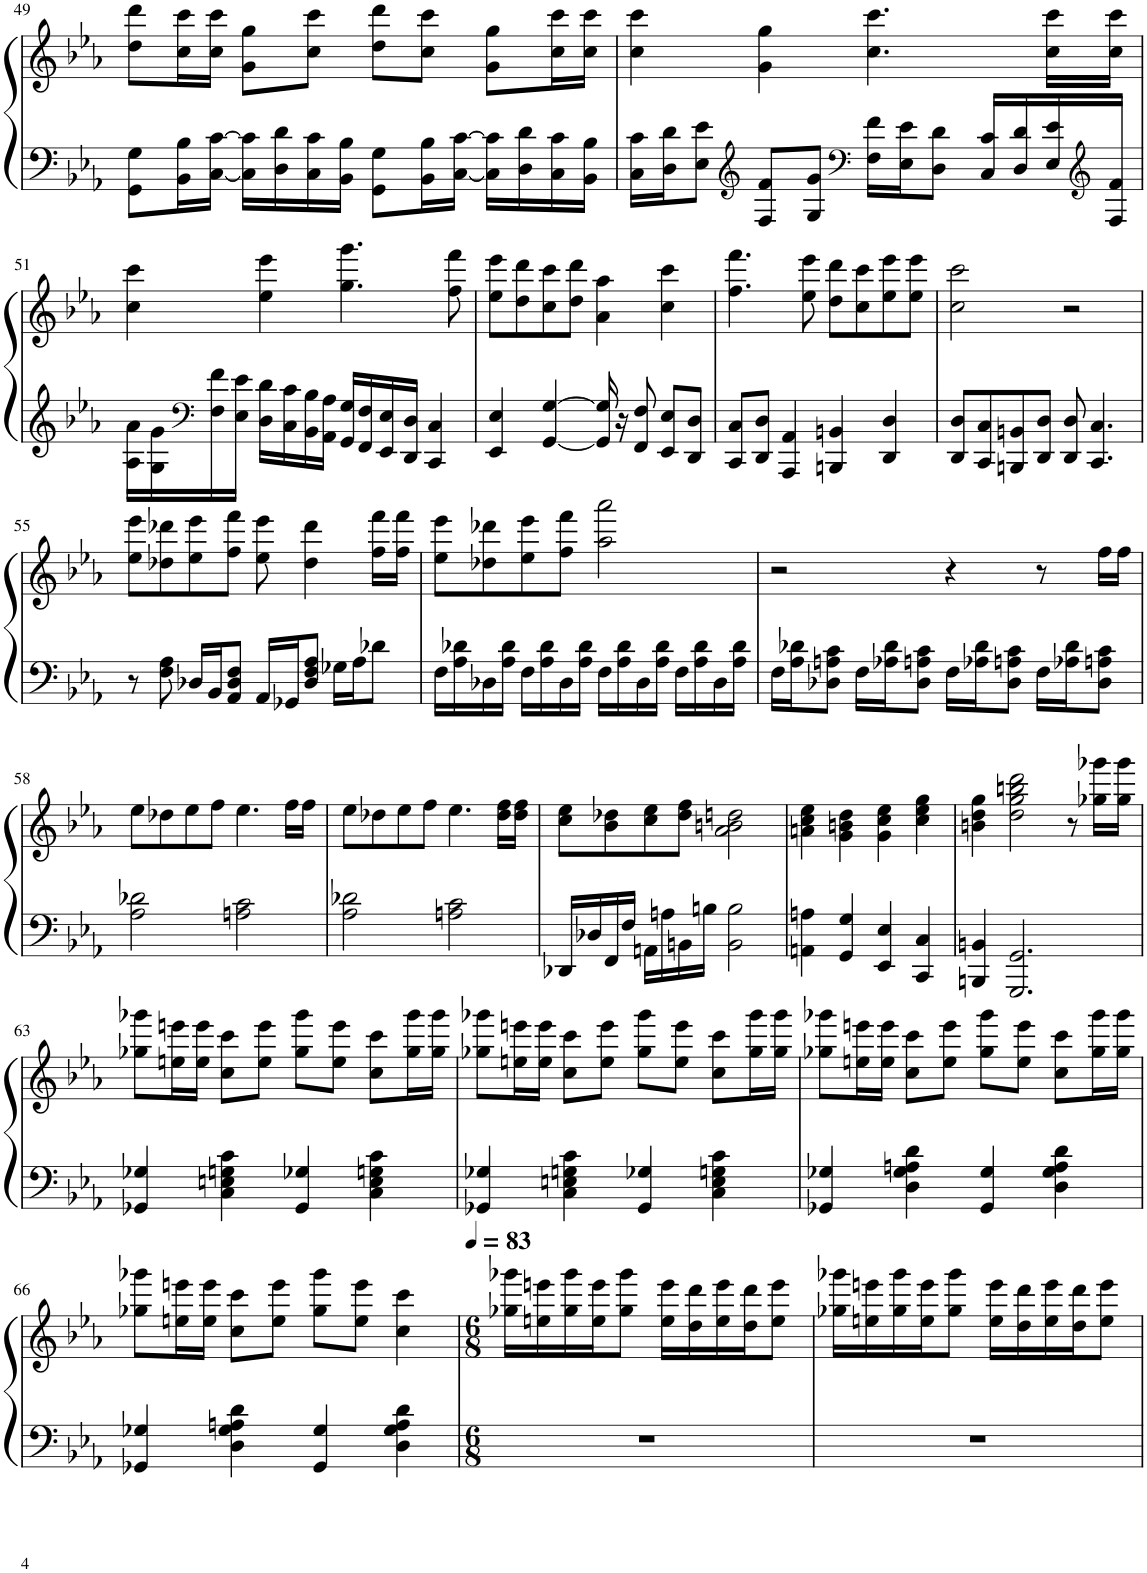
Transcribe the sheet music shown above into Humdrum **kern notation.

**kern	**kern
*part1	*part1
*staff2	*staff1
*I"Piano	*
*I'Pno.	*
!!LO:PB:g=z
*clefF4	*clefG2
*k[b-e-a-]	*k[b-e-a-]
*M4/4	*M4/4
=49	=49
8GG\ 8G\L	8dd\ 8ddd\L
16BB-\ 16B-\L	16cc\ 16ccc\L
[16C\ [16c\JJ	16cc\ 16ccc\JJ
16C\] 16c\]LL	8g\ 8gg\L
16D\ 16d\	.
16C\ 16c\	8cc\ 8ccc\J
16BB-\ 16B-\JJ	.
8GG\ 8G\L	8dd\ 8ddd\L
16BB-\ 16B-\L	8cc\ 8ccc\J
[16C\ [16c\JJ	.
16C\] 16c\]LL	8g\ 8gg\L
16D\ 16d\	.
16C\ 16c\	16cc\ 16ccc\L
16BB-\ 16B-\JJ	16cc\ 16ccc\JJ
=50	=50
16C\ 16c\LL	4cc\ 4ccc\
16D\ 16d\J	.
8E-\ 8e-\J	.
*clefG2	*
8F/ 8f/L	4g\ 4gg\
8G/ 8g/J	.
*clefF4	*
16F\ 16f\LL	4.cc\ 4.ccc\
16E-\ 16e-\J	.
8D\ 8d\J	.
16C/ 16c/LL	.
16D/ 16d/	.
16E-/ 16e-/	16cc\ 16ccc\LL
*clefG2	*
16F/ 16f/JJ	16cc\ 16ccc\JJ
!!LO:LB:g=z
=51	=51
16A-\ 16a-\LL	4cc\ 4ccc\
16G\ 16g\	.
*clefF4	*
16F\ 16f\	.
16E-\ 16e-\JJ	.
16D\ 16d\LL	4ee-\ 4eee-\
16C\ 16c\	.
16BB-\ 16B-\	.
16AA-\ 16A-\JJ	.
16GG/ 16G/LL	4.gg\ 4.ggg\
16FF/ 16F/	.
16EE-/ 16E-/	.
16DD/ 16D/JJ	.
4CC/ 4C/	.
.	8ff\ 8fff\
=52	=52
4EE-/ 4E-/	8ee-\ 8eee-\L
.	8dd\ 8ddd\
[4GG/ [4G/	8cc\ 8ccc\
.	8dd\ 8ddd\J
16GG/] 16G/]	4a-\ 4aa-\
16r	.
8FF/ 8F/	.
8EE-/ 8E-/L	4cc\ 4ccc\
8DD/ 8D/J	.
=53	=53
8CC/ 8C/L	4.ff\ 4.fff\
8DD/ 8D/J	.
4AAA-/ 4AA-/	.
.	8ee-\ 8eee-\
4BBBn/ 4BBn/	8dd\ 8ddd\L
.	8cc\ 8ccc\
4DD/ 4D/	8ee-\ 8eee-\
.	8ee-\ 8eee-\J
=54	=54
8DD/ 8D/L	2cc\ 2ccc\
8CC/ 8C/	.
8BBBn/ 8BBn/	.
8DD/ 8D/J	.
8DD/ 8D/	2r
4.CC/ 4.C/	.
!!LO:LB:g=z
=55	=55
8r	8ee-\ 8eee-\L
8F\ 8A-\	8dd-X\ 8ddd-X\
16D-X/LL	8ee-\ 8eee-\
16BB-/J	.
8AA-/ 8D-/ 8F/J	8ff\ 8fff\J
16AA-/LL	8ee-\ 8eee-\
16GG-X/J	.
8D-/ 8F/ 8A-/J	4dd-\ 4ddd-\
16G-X\LL	.
16A-\J	.
8d-X\J	16ff\ 16fff\LL
.	16ff\ 16fff\JJ
=56	=56
16F\LL	8ee-\ 8eee-\L
16A-\ 16d-X\	.
16D-X\	8dd-X\ 8ddd-X\
16A-\ 16d-\JJ	.
16F\LL	8ee-\ 8eee-\
16A-\ 16d-\	.
16D-\	8ff\ 8fff\J
16A-\ 16d-\JJ	.
16F\LL	2aa-\ 2aaa-\
16A-\ 16d-\	.
16D-\	.
16A-\ 16d-\JJ	.
16F\LL	.
16A-\ 16d-\	.
16D-\	.
16A-\ 16d-\JJ	.
=57	=57
16F\LL	2r
16A-\ 16d-X\J	.
8D-X\ 8An\ 8c\J	.
16F\LL	.
16A-X\ 16d-\J	.
8D-\ 8An\ 8c\J	.
16F\LL	4r
16A-X\ 16d-\J	.
8D-\ 8An\ 8c\J	.
16F\LL	8r
16A-X\ 16d-\J	.
8D-\ 8An\ 8c\J	16ff\LL
.	16ff\JJ
!!LO:LB:g=z
=58	=58
2A-\ 2d-X\	8ee-\L
.	8dd-X\
.	8ee-\
.	8ff\J
2An\ 2c\	4.ee-\
.	16ff\LL
.	16ff\JJ
=59	=59
2A-\ 2d-X\	8ee-\L
.	8dd-X\
.	8ee-\
.	8ff\J
2An\ 2c\	4.ee-\
.	16dd-\ 16ff\LL
.	16dd-\ 16ff\JJ
=60	=60
16DD-X/LL	8cc\ 8ee-\L
16D-X/	.
16FF/	8b-\ 8dd-X\
16F/JJ	.
16AAn\LL	8cc\ 8ee-\
16An\	.
16BBn\	8dd-\ 8ff\J
16Bn\JJ	.
2BB\ 2B\	2a-\ 2bn\ 2ddn\
=61	=61
4AAn\ 4An\	4an\ 4cc\ 4ee-\
4GG/ 4G/	4g\ 4bn\ 4dd\
4EE-/ 4E-/	4g\ 4cc\ 4ee-\
4CC/ 4C/	4cc\ 4ee-\ 4gg\
=62	=62
4BBBn/ 4BBn/	4bn\ 4dd\ 4gg\
2.GGG/ 2.GG/	2dd\ 2gg\ 2bbn\ 2ddd\
.	8r
.	16gg-X\ 16ggg-X\LL
.	16gg-\ 16ggg-\JJ
!!LO:LB:g=z
=63	=63
4GG-X/ 4G-X/	8gg-X\ 8ggg-X\L
.	16een\ 16eeen\L
.	16ee\ 16eee\JJ
4C\ 4En\ 4Gn\ 4c\	8cc\ 8ccc\L
.	8ee\ 8eee\J
4GG-/ 4G-X/	8gg-\ 8ggg-\L
.	8ee\ 8eee\J
4C\ 4E\ 4Gn\ 4c\	8cc\ 8ccc\L
.	16gg-\ 16ggg-\L
.	16gg-\ 16ggg-\JJ
=64	=64
4GG-X/ 4G-X/	8gg-X\ 8ggg-X\L
.	16een\ 16eeen\L
.	16ee\ 16eee\JJ
4C\ 4En\ 4Gn\ 4c\	8cc\ 8ccc\L
.	8ee\ 8eee\J
4GG-/ 4G-X/	8gg-\ 8ggg-\L
.	8ee\ 8eee\J
4C\ 4E\ 4Gn\ 4c\	8cc\ 8ccc\L
.	16gg-\ 16ggg-\L
.	16gg-\ 16ggg-\JJ
=65	=65
4GG-X/ 4G-X/	8gg-X\ 8ggg-X\L
.	16een\ 16eeen\L
.	16ee\ 16eee\JJ
4D\ 4G-\ 4An\ 4d\	8cc\ 8ccc\L
.	8ee\ 8eee\J
4GG-/ 4G-/	8gg-\ 8ggg-\L
.	8ee\ 8eee\J
4D\ 4G-\ 4A\ 4d\	8cc\ 8ccc\L
.	16gg-\ 16ggg-\L
.	16gg-\ 16ggg-\JJ
!!LO:LB:g=z
=66	=66
4GG-X/ 4G-X/	8gg-X\ 8ggg-X\L
.	16een\ 16eeen\L
.	16ee\ 16eee\JJ
4D\ 4G-\ 4An\ 4d\	8cc\ 8ccc\L
.	8ee\ 8eee\J
4GG-/ 4G-/	8gg-\ 8ggg-\L
.	8ee\ 8eee\J
4D\ 4G-\ 4A\ 4d\	4cc\ 4ccc\
=67	=67
*M6/8	*M6/8
*	*MM83
2.r	16gg-X\ 16ggg-X\LL
.	16een\ 16eeen\
.	16gg-\ 16ggg-\
.	16ee\ 16eee\J
.	8gg-\ 8ggg-\J
.	16ee\ 16eee\LL
.	16dd\ 16ddd\
.	16ee\ 16eee\
.	16dd\ 16ddd\J
.	8ee\ 8eee\J
=68	=68
2.r	16gg-X\ 16ggg-X\LL
.	16een\ 16eeen\
.	16gg-\ 16ggg-\
.	16ee\ 16eee\J
.	8gg-\ 8ggg-\J
.	16ee\ 16eee\LL
.	16dd\ 16ddd\
.	16ee\ 16eee\
.	16dd\ 16ddd\J
.	8ee\ 8eee\J
=	=
*-	*-
